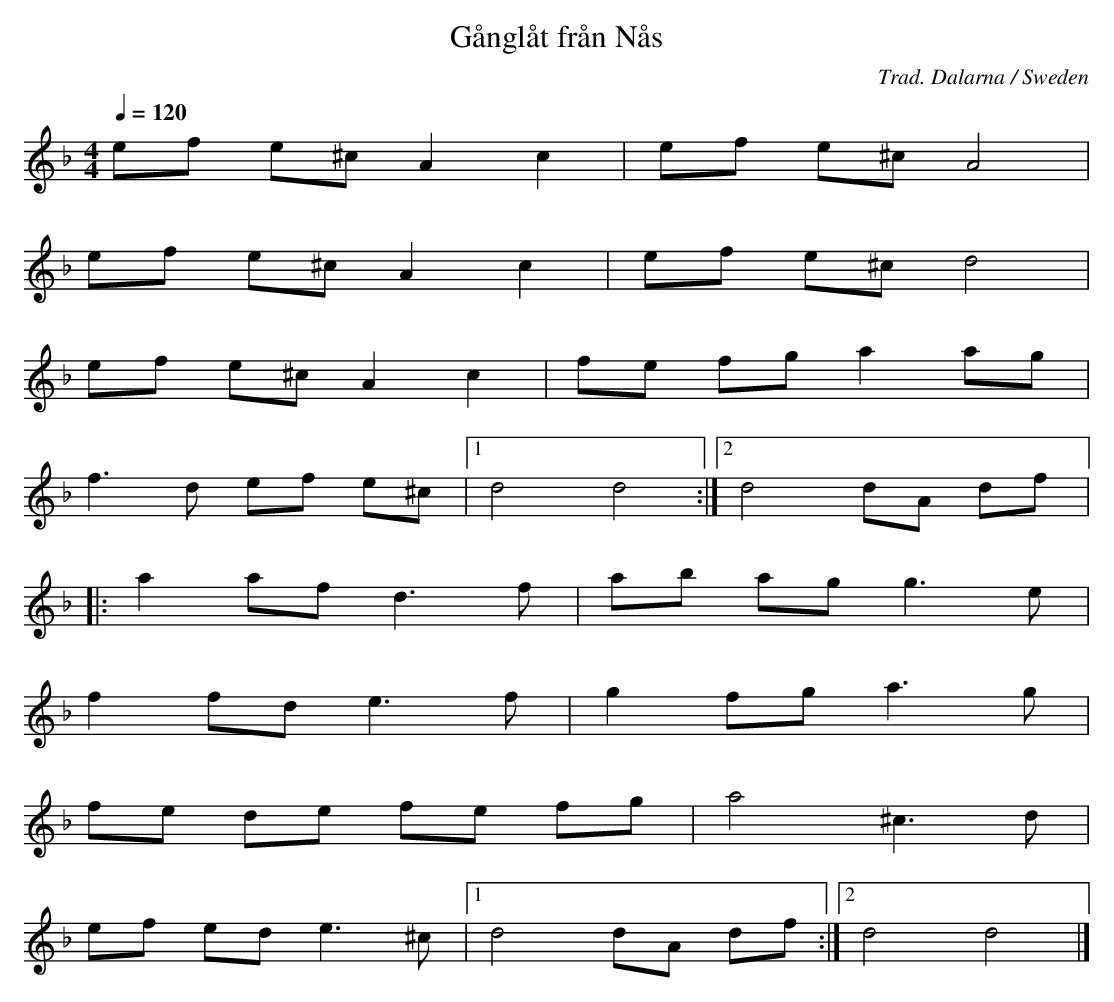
X:1
T:Gånglåt från Nås
C:Trad. Dalarna / Sweden
M:4/4
L:1/8
Q:1/4=120
K:Dmin
ef e^c A2 c2 |ef e^c A4 |
ef e^c A2 c2 |ef e^c d4 |
ef e^c A2 c2 |fe fg a2 ag |
f3 d ef e^c |1 d4 d4 :|2 d4 dA df |:
a2 af d3 f |ab ag g3 e |
f2 fd e3 f |g2 fg a3 g |
fe de fe fg |a4 ^c3 d |
ef ed e3 ^c |1 d4 dA df :|2 d4 d4 |]
